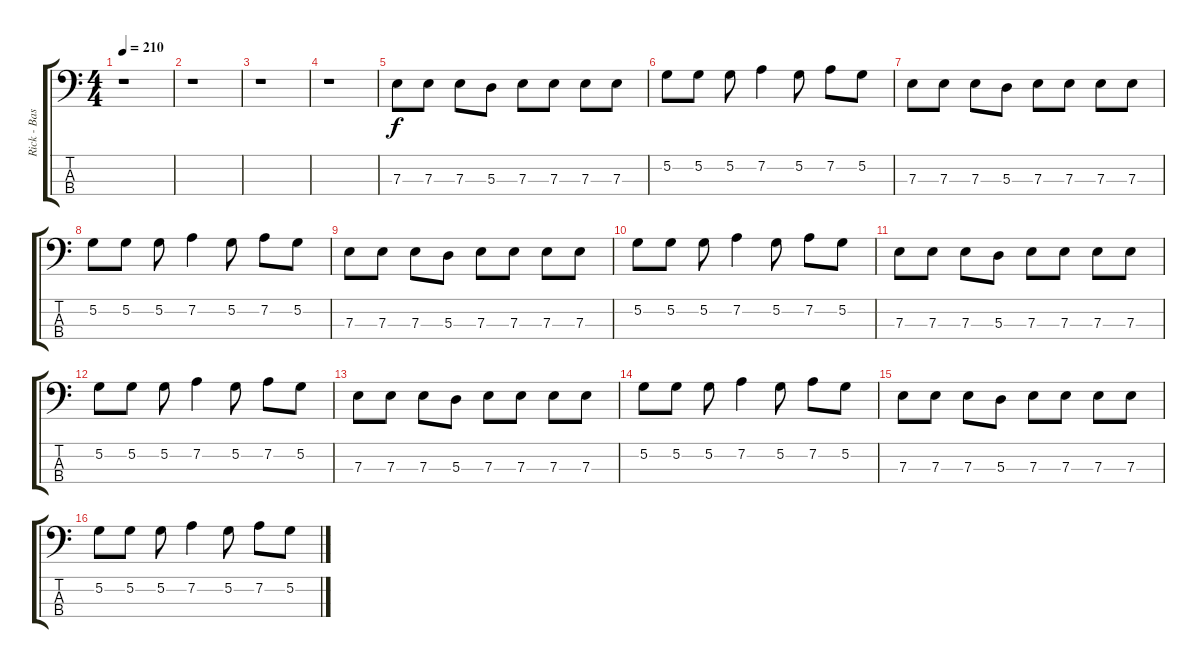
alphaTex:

\track ("Rick - Bass" "Rick - Bas") {instrument electricbasspick}
\staff {score tabs}
\tuning (G2 D2 A1 E1) {hide}
\ts (4 4)
\tempo 210
\clef f4
\ks c
r.1{dy f instrument electricbasspick} |
r.1 |
r.1 |
r.1 |
7.3.8 7.3.8 7.3.8 5.3.8 7.3.8 7.3.8 7.3.8 7.3.8 |
5.2.8 5.2.8 5.2.8 7.2.4 5.2.8 7.2.8 5.2.8 |
7.3.8 7.3.8 7.3.8 5.3.8 7.3.8 7.3.8 7.3.8 7.3.8 |
5.2.8 5.2.8 5.2.8 7.2.4 5.2.8 7.2.8 5.2.8 |
7.3.8 7.3.8 7.3.8 5.3.8 7.3.8 7.3.8 7.3.8 7.3.8 |
5.2.8 5.2.8 5.2.8 7.2.4 5.2.8 7.2.8 5.2.8 |
7.3.8 7.3.8 7.3.8 5.3.8 7.3.8 7.3.8 7.3.8 7.3.8 |
5.2.8 5.2.8 5.2.8 7.2.4 5.2.8 7.2.8 5.2.8 |
7.3.8 7.3.8 7.3.8 5.3.8 7.3.8 7.3.8 7.3.8 7.3.8 |
5.2.8 5.2.8 5.2.8 7.2.4 5.2.8 7.2.8 5.2.8 |
7.3.8 7.3.8 7.3.8 5.3.8 7.3.8 7.3.8 7.3.8 7.3.8 |
5.2.8 5.2.8 5.2.8 7.2.4 5.2.8 7.2.8 5.2.8
